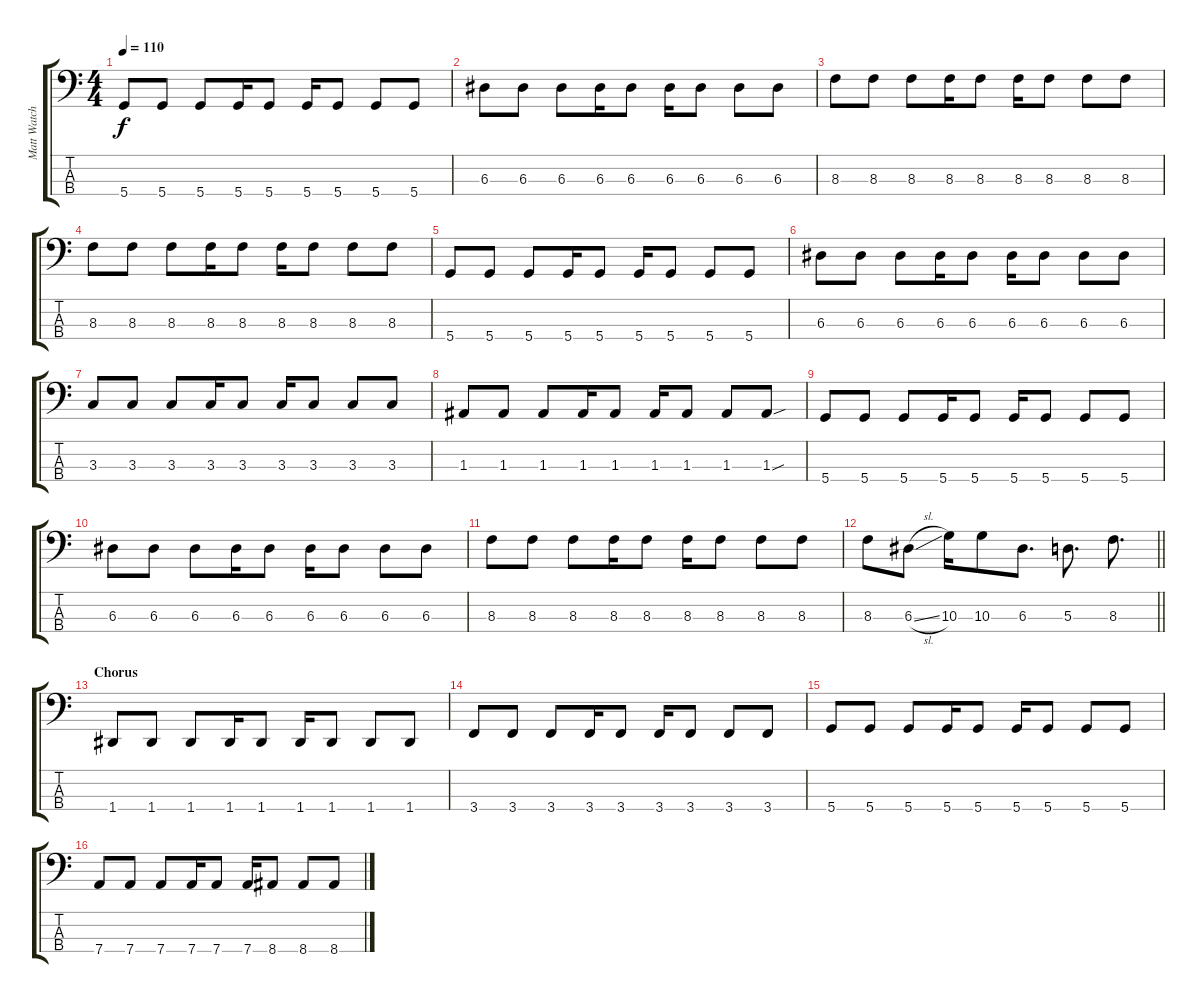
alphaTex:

\track ("Matt Watcher [Bass]" "Matt Watch") {instrument electricbassfinger}
\staff {score tabs}
\tuning (G2 D2 A1 D1) {hide}
\ts (4 4)
\tempo 110
\clef f4
\ks c
5.4.8{dy f} 5.4.8 5.4.8 5.4.16 5.4.8 5.4.16 5.4.8 5.4.8 5.4.8 |
6.3.8 6.3.8 6.3.8 6.3.16 6.3.8 6.3.16 6.3.8 6.3.8 6.3.8 |
8.3.8 8.3.8 8.3.8 8.3.16 8.3.8 8.3.16 8.3.8 8.3.8 8.3.8 |
8.3.8 8.3.8 8.3.8 8.3.16 8.3.8 8.3.16 8.3.8 8.3.8 8.3.8 |
5.4.8 5.4.8 5.4.8 5.4.16 5.4.8 5.4.16 5.4.8 5.4.8 5.4.8 |
6.3.8 6.3.8 6.3.8 6.3.16 6.3.8 6.3.16 6.3.8 6.3.8 6.3.8 |
3.3.8 3.3.8 3.3.8 3.3.16 3.3.8 3.3.16 3.3.8 3.3.8 3.3.8 |
1.3.8 1.3.8 1.3.8 1.3.16 1.3.8 1.3.16 1.3.8 1.3.8 1.3{sou}.8 |
5.4.8 5.4.8 5.4.8 5.4.16 5.4.8 5.4.16 5.4.8 5.4.8 5.4.8 |
6.3.8 6.3.8 6.3.8 6.3.16 6.3.8 6.3.16 6.3.8 6.3.8 6.3.8 |
8.3.8 8.3.8 8.3.8 8.3.16 8.3.8 8.3.16 8.3.8 8.3.8 8.3.8 |
\barLineRight lightlight
8.3.8 6.3{sl}.8 10.3.16 10.3.8 6.3.8{d} 5.3.8{d} 8.3.8{d} |
\section ("" "Chorus")
1.4.8 1.4.8 1.4.8 1.4.16 1.4.8 1.4.16 1.4.8 1.4.8 1.4.8 |
3.4.8 3.4.8 3.4.8 3.4.16 3.4.8 3.4.16 3.4.8 3.4.8 3.4.8 |
5.4.8 5.4.8 5.4.8 5.4.16 5.4.8 5.4.16 5.4.8 5.4.8 5.4.8 |
7.4.8 7.4.8 7.4.8 7.4.16 7.4.8 7.4.16 8.4.8 8.4.8 8.4.8
